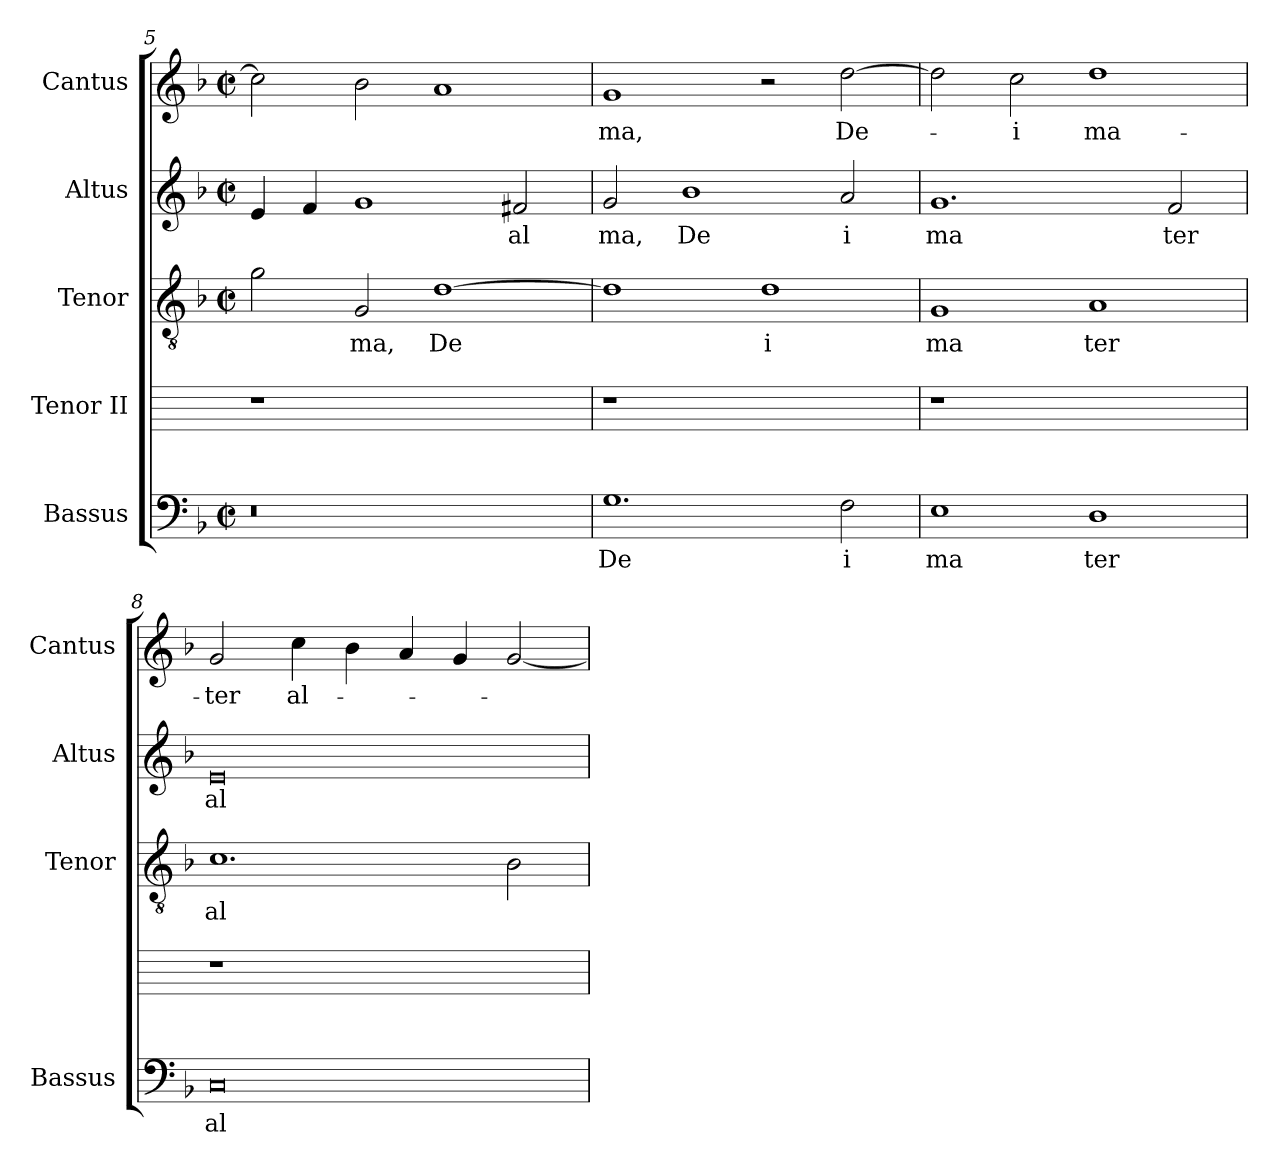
**kern	**text	**kern	**kern	**text	**kern	**text	**kern	**text
*part5	*part5	*part4	*part3	*part3	*part2	*part2	*part1	*part1
*staff5	*staff5	*staff4	*staff3	*staff3	*staff2	*staff2	*staff1	*staff1
*I"Bassus	*	*I"Tenor II	*I"Tenor	*	*I"Altus	*	*I"Cantus	*
*I'Bassus	*	*	*I'Tenor	*	*I'Altus	*	*I'Cantus	*
!!LO:LB:g=z
*clefF4	*	*	*clefGv2	*	*clefG2	*	*clefG2	*
*k[b-]	*	*	*k[b-]	*	*k[b-]	*	*k[b-]	*
*F:	*	*	*F:	*	*F:	*	*F:	*
*M2/2	*	*	*M2/2	*	*M2/2	*	*M2/2	*
*met(c|)	*	*	*met(c|)	*	*met(c|)	*	*met(c|)	*
=5	=5	=5	=5	=5	=5	=5	=5	=5
0r	.	1r	2g\	.	4e/	.	2cc\]	.
.	.	.	.	.	4f/	.	.	.
!	!	!	!	!LO:LY:b:cj	!	!	!	!
.	.	.	2G/	-ma,	1g	.	2b-\	.
!	!	!	!	!LO:LY:b:cj	!	!	!	!
.	.	1ryy	[>1d	De	.	.	1a	.
!	!	!	!	!	!	!LO:LY:b:cj	!	!
.	.	.	.	.	2f#/	al	.	.
=6	=6	=6	=6	=6	=6	=6	=6	=6
!	!LO:LY:b:cj	!	!	!	!	!LO:LY:b:cj	!	!LO:LY:b:cj
1.G	De	1r	1d]	.	2g/	ma,	1g	ma,
!	!	!	!	!	!	!LO:LY:b:cj	!	!
.	.	.	.	.	1b-	De	.	.
!	!	!	!	!LO:LY:b:cj	!	!	!	!
.	.	1ryy	1d	i	.	.	2r	.
!	!LO:LY:b:cj	!	!	!	!	!LO:LY:b:cj	!	!LO:LY:b
2F\	i	.	.	.	2a/	i	[>2dd\	De-
=7	=7	=7	=7	=7	=7	=7	=7	=7
!	!LO:LY:b:cj	!	!	!LO:LY:b:cj	!	!LO:LY:b:cj	!	!
1E	ma	1r	1G	ma	1.g	ma	2dd\]	.
!	!	!	!	!	!	!	!	!LO:LY:b:cj
.	.	.	.	.	.	.	2cc\	-i
!	!LO:LY:b:cj	!	!	!LO:LY:b:cj	!	!	!	!LO:LY:b:cj
1D	ter	1ryy	1A	ter	.	.	1dd	ma-
!	!	!	!	!	!	!LO:LY:b:cj	!	!
.	.	.	.	.	2f/	ter	.	.
=8	=8	=8	=8	=8	=8	=8	=8	=8
!	!LO:LY:b:cj	!	!	!LO:LY:b:cj	!	!LO:LY:b:cj	!	!LO:LY:b:cj
0C	al	1r	1.c	al	0e	al	2g/	-ter
!	!	!	!	!	!	!	!	!LO:LY:b:cj
.	.	.	.	.	.	.	4cc\	al-
.	.	.	.	.	.	.	4b-\	.
.	.	1ryy	.	.	.	.	4a/	.
.	.	.	.	.	.	.	4g/	.
.	.	.	2B-\	.	.	.	[<2g/	.
=	=	=	=	=	=	=	=	=
*-	*-	*-	*-	*-	*-	*-	*-	*-
